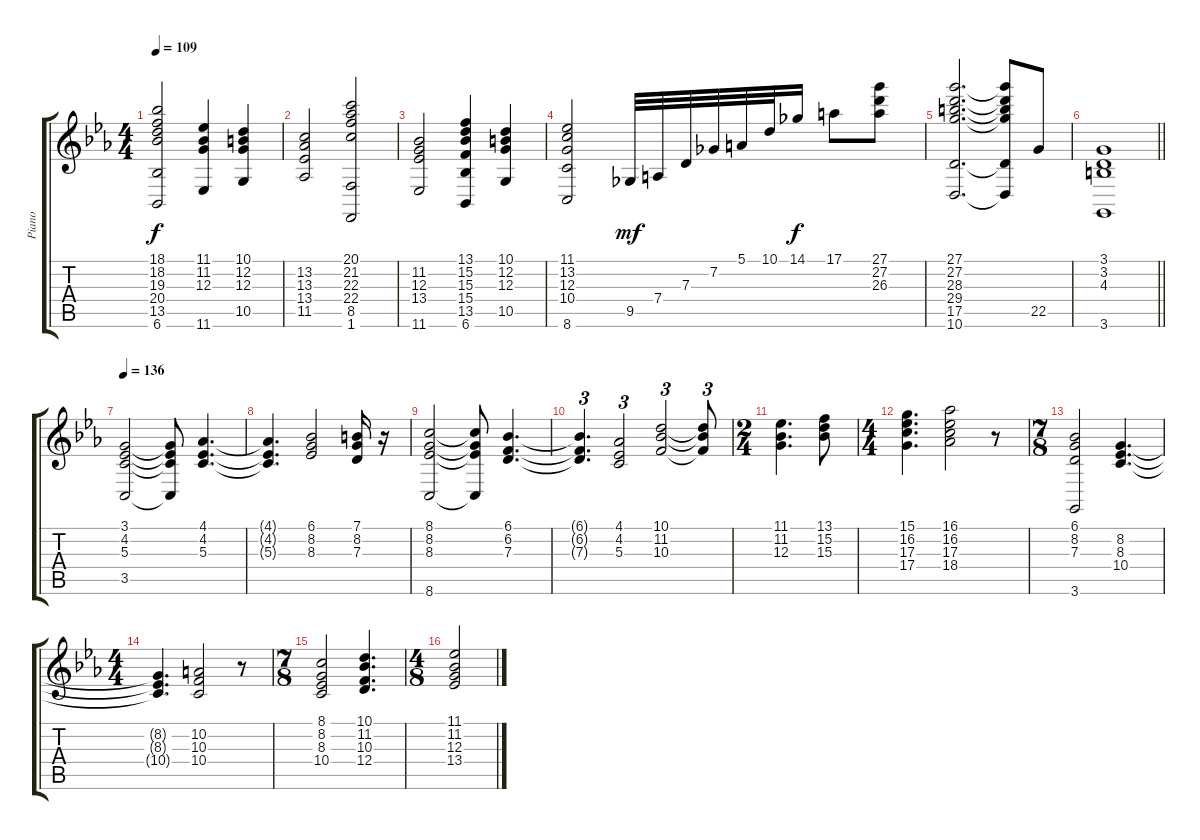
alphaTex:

\track ("Piano" "Piano") {instrument brightacousticpiano}
\staff {score tabs}
\tuning (E4 B3 G3 D3 A2 E2) {hide}
\ts (4 4)
\tempo 109
\clef g2
\ks cminor
(18.1 18.2 19.3 20.4 13.5 6.6).2{dy f} (11.1 11.2 12.3 11.6).4 (10.1 12.2 12.3 10.5).4 |
(13.2 13.3 13.4 11.5).2 (20.1 21.2 22.3 22.4 8.5 1.6).2 |
(11.2 12.3 13.4 11.6).2 (13.1 15.2 15.3 15.4 13.5 6.6).4 (10.1 12.2 12.3 10.5).4 |
(11.1 13.2 12.3 10.4 8.6).2 9.5.32{dy mf} 7.4.32 7.3.32 7.2.32 5.1.32 10.1.32 14.1.16{dy f} 17.1.8 (27.1 27.2 26.3).8 |
(27.1 27.2 28.3 29.4 17.5 10.6).2{d} (27.1{t} 27.2{t} 28.3{t} 29.4{t} 17.5{t} 10.6{t}).8 22.5.8 |
\barLineRight lightlight
(3.1 3.2 4.3 3.6).1 |
\tempo 136
(3.1 4.2 5.3 3.5).2 (3.1{t} 4.2{t} 5.3{t} 3.5{t}).8 (4.1 4.2 5.3).4{d} |
(4.1{t} 4.2{t} 5.3{t}).4{d} (6.1 8.2 8.3).2 (7.1 8.2 7.3).16 r.16 |
(8.1 8.2 8.3 8.6).2 (8.1{t} 8.2{t} 8.3{t} 8.6{t}).8 (6.1 6.2 7.3).4{d} |
(6.1{t} 6.2{t} 7.3{t}).4{d tu (3 2)} (4.1 4.2 5.3).2{tu (3 2)} (10.1 11.2 10.3).2{tu (3 2)} (10.1{t} 11.2{t} 10.3{t}).8{tu (3 2)} |
\ts (2 4)
(11.1 11.2 12.3).4{d} (13.1 15.2 15.3).8 |
\ts (4 4)
(15.1 16.2 17.3 17.4).4{d} (16.1 16.2 17.3 18.4).2 r.8 |
\ts (7 8)
(6.1 8.2 7.3 3.6).2 (8.2 8.3 10.4).4{d} |
\ts (4 4)
(8.2{t} 8.3{t} 10.4{t}).4{d} (10.2 10.3 10.4).2 r.8 |
\ts (7 8)
(8.1 8.2 8.3 10.4).2 (10.1 11.2 10.3 12.4).4{d} |
\ts (4 8)
(11.1 11.2 12.3 13.4).2
